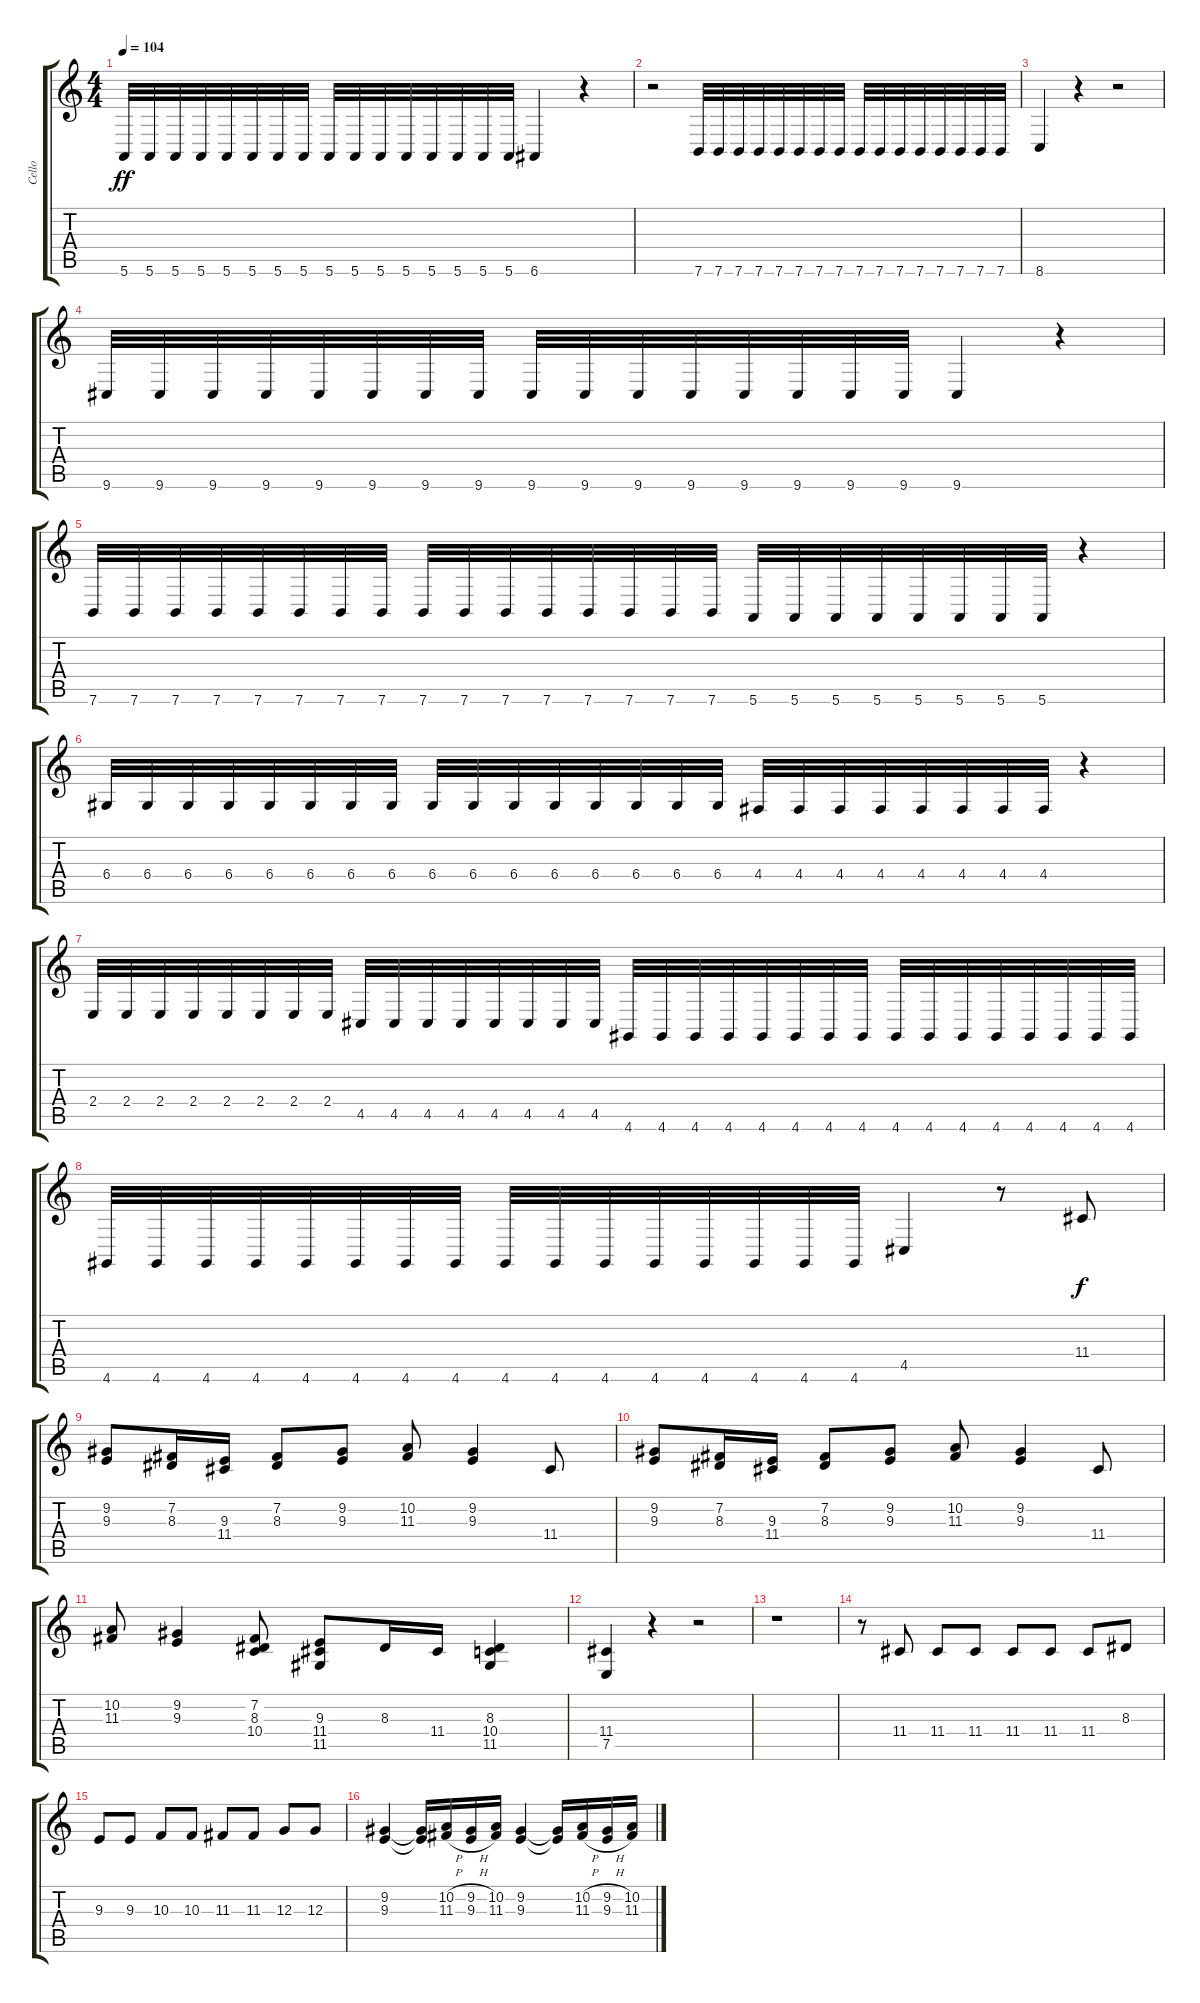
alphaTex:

\track ("Cello" "Cello") {instrument cello}
\staff {score tabs}
\tuning (E4 B3 G3 D3 A2 E2) {hide}
\ts (4 4)
\tempo 104
\clef g2
\ks c
5.6.32{dy ff} 5.6.32 5.6.32 5.6.32 5.6.32 5.6.32 5.6.32 5.6.32 5.6.32 5.6.32 5.6.32 5.6.32 5.6.32 5.6.32 5.6.32 5.6.32 6.6.4 r.4 |
r.2 7.6.32 7.6.32 7.6.32 7.6.32 7.6.32 7.6.32 7.6.32 7.6.32 7.6.32 7.6.32 7.6.32 7.6.32 7.6.32 7.6.32 7.6.32 7.6.32 |
8.6.4 r.4 r.2 |
9.6.32 9.6.32 9.6.32 9.6.32 9.6.32 9.6.32 9.6.32 9.6.32 9.6.32 9.6.32 9.6.32 9.6.32 9.6.32 9.6.32 9.6.32 9.6.32 9.6.4 r.4 |
7.6.32 7.6.32 7.6.32 7.6.32 7.6.32 7.6.32 7.6.32 7.6.32 7.6.32 7.6.32 7.6.32 7.6.32 7.6.32 7.6.32 7.6.32 7.6.32 5.6.32 5.6.32 5.6.32 5.6.32 5.6.32 5.6.32 5.6.32 5.6.32 r.4 |
6.4.32 6.4.32 6.4.32 6.4.32 6.4.32 6.4.32 6.4.32 6.4.32 6.4.32 6.4.32 6.4.32 6.4.32 6.4.32 6.4.32 6.4.32 6.4.32 4.4.32 4.4.32 4.4.32 4.4.32 4.4.32 4.4.32 4.4.32 4.4.32 r.4 |
2.4.32 2.4.32 2.4.32 2.4.32 2.4.32 2.4.32 2.4.32 2.4.32 4.5.32 4.5.32 4.5.32 4.5.32 4.5.32 4.5.32 4.5.32 4.5.32 4.6.32 4.6.32 4.6.32 4.6.32 4.6.32 4.6.32 4.6.32 4.6.32 4.6.32 4.6.32 4.6.32 4.6.32 4.6.32 4.6.32 4.6.32 4.6.32 |
4.6.32 4.6.32 4.6.32 4.6.32 4.6.32 4.6.32 4.6.32 4.6.32 4.6.32 4.6.32 4.6.32 4.6.32 4.6.32 4.6.32 4.6.32 4.6.32 4.5.4 r.8 11.4.8{dy f} |
(9.2 9.3).8 (7.2 8.3).16 (9.3 11.4).16 (7.2 8.3).8 (9.2 9.3).8 (10.2 11.3).8 (9.2 9.3).4 11.4.8 |
(9.2 9.3).8 (7.2 8.3).16 (9.3 11.4).16 (7.2 8.3).8 (9.2 9.3).8 (10.2 11.3).8 (9.2 9.3).4 11.4.8 |
(10.2 11.3).8 (9.2 9.3).4 (7.2 8.3 10.4).8 (9.3 11.4 11.5).8 8.3.16 11.4.16 (8.3 10.4 11.5).4 |
(11.4 7.5).4 r.4 r.2 |
r.1 |
r.8 11.4.8 11.4.8 11.4.8 11.4.8 11.4.8 11.4.8 8.3.8 |
9.3.8 9.3.8 10.3.8 10.3.8 11.3.8 11.3.8 12.3.8 12.3.8 |
(9.2 9.3).4 (9.2{t} 9.3{t}).16 (10.2{h} 11.3{h}).16 (9.2{h} 9.3{h}).16 (10.2 11.3).16 (9.2 9.3).4 (9.2{t} 9.3{t}).16 (10.2{h} 11.3{h}).16 (9.2{h} 9.3{h}).16 (10.2 11.3).16
